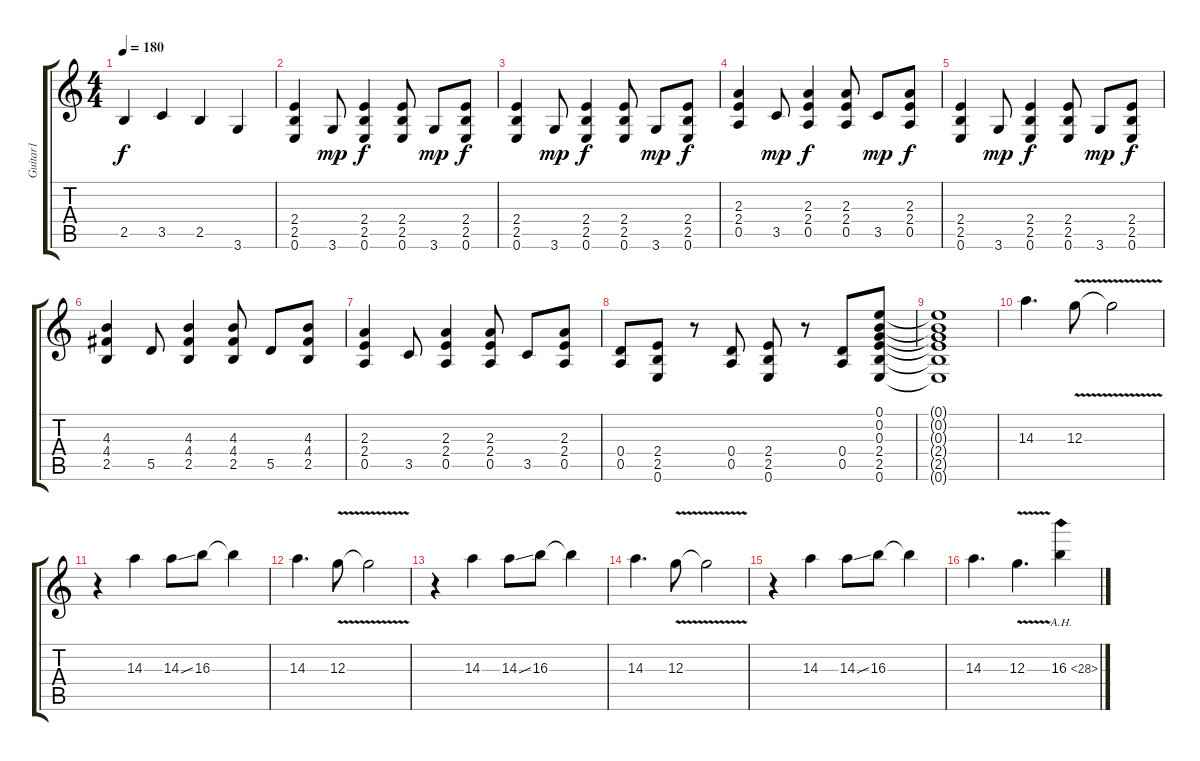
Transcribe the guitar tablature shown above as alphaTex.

\track ("Guitar1" "Guitar1") {instrument distortionguitar}
\staff {score tabs}
\tuning (E4 B3 G3 D3 A2 E2) {hide}
\ts (4 4)
\tempo 180
\clef g2
\ks c
2.5.4{dy f} 3.5.4 2.5.4 3.6.4 |
(2.4 2.5 0.6).4 3.6.8{dy mp} (2.4 2.5 0.6).4{dy f} (2.4 2.5 0.6).8 3.6.8{dy mp} (2.4 2.5 0.6).8{dy f} |
(2.4 2.5 0.6).4 3.6.8{dy mp} (2.4 2.5 0.6).4{dy f} (2.4 2.5 0.6).8 3.6.8{dy mp} (2.4 2.5 0.6).8{dy f} |
(2.3 2.4 0.5).4 3.5.8{dy mp} (2.3 2.4 0.5).4{dy f} (2.3 2.4 0.5).8 3.5.8{dy mp} (2.3 2.4 0.5).8{dy f} |
(2.4 2.5 0.6).4 3.6.8{dy mp} (2.4 2.5 0.6).4{dy f} (2.4 2.5 0.6).8 3.6.8{dy mp} (2.4 2.5 0.6).8{dy f} |
(4.3 4.4 2.5).4 5.5.8 (4.3 4.4 2.5).4 (4.3 4.4 2.5).8 5.5.8 (4.3 4.4 2.5).8 |
(2.3 2.4 0.5).4 3.5.8 (2.3 2.4 0.5).4 (2.3 2.4 0.5).8 3.5.8 (2.3 2.4 0.5).8 |
(0.4 0.5).8 (2.4 2.5 0.6).8 r.8 (0.4 0.5).8 (2.4 2.5 0.6).8 r.8 (0.4 0.5).8 (0.1 0.2 0.3 2.4 2.5 0.6).8 |
(0.1{t} 0.2{t} 0.3{t} 2.4{t} 2.5{t} 0.6{t}).1 |
14.3.4{d} 12.3{v}.8 12.3{t}.2 |
r.4 14.3.4 14.3{ss}.8 16.3.8 16.3{t}.4 |
14.3.4{d} 12.3{v}.8 12.3{t}.2 |
r.4 14.3.4 14.3{ss}.8 16.3.8 16.3{t}.4 |
14.3.4{d} 12.3{v}.8 12.3{t}.2 |
r.4 14.3.4 14.3{ss}.8 16.3.8 16.3{t}.4 |
14.3.4{d} 12.3{v}.4{d} 16.3{ah 12}.4
